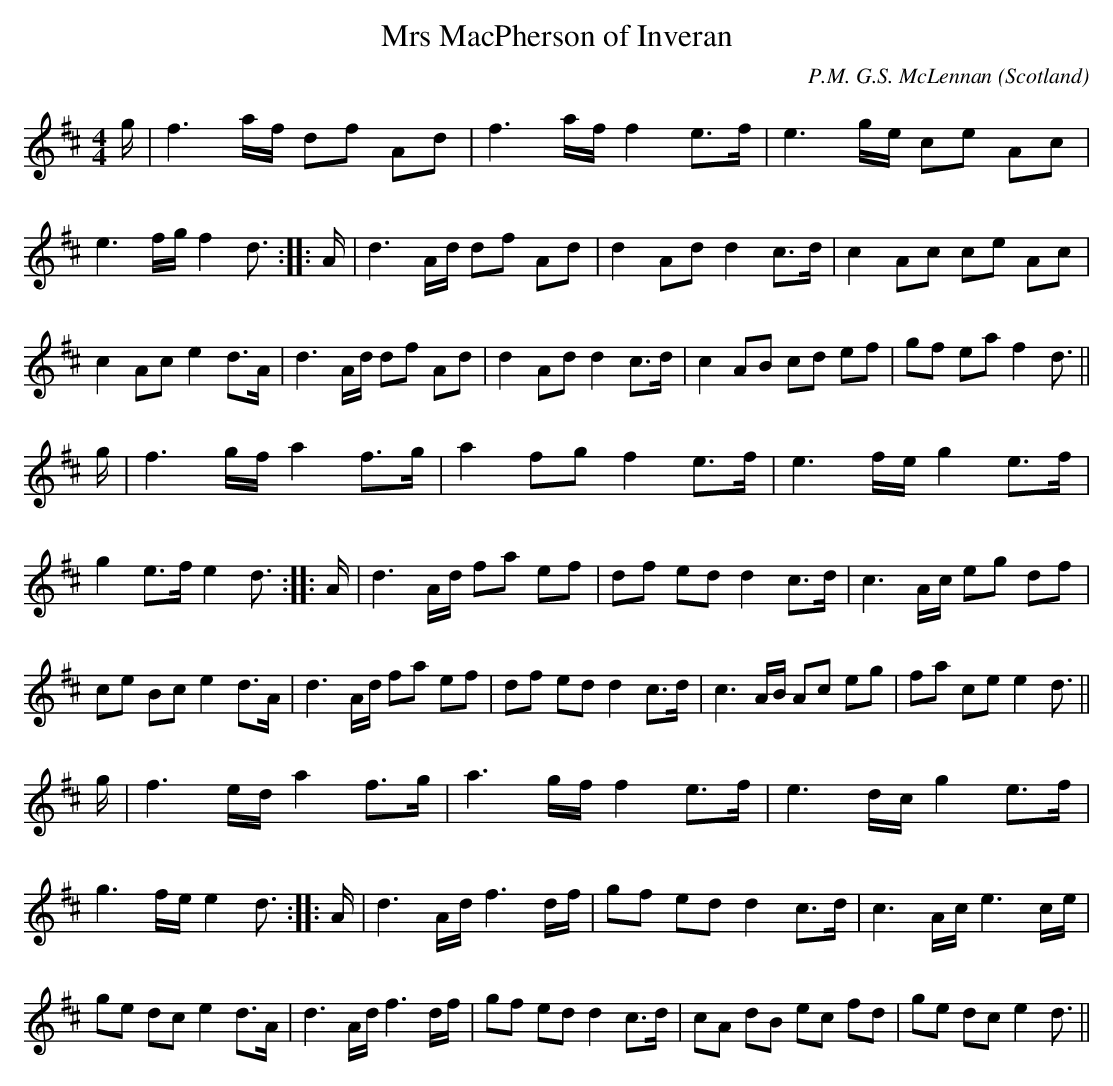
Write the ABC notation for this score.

X:1
T:Mrs MacPherson of Inveran
O:Scotland
M:4/4
C:P.M. G.S. McLennan
K:D
g/|\
f3a/f/ df Ad|f3a/f/ f2 e>f|\
e3g/e/ ce Ac|e3f/g/ f2 d3/2 ::\
A/|\
d3A/d/ df Ad|d2 Ad d2 c>d|\
c2 Ac ce Ac|c2 Ac e2d>A|\
d3A/d/ df Ad|d2 Ad d2 c>d|\
c2 AB cd ef|gf ea f2 d3/2||
g/|\
f3g/f/ a2 f>g|a2 fg f2 e>f|\
e3f/e/ g2 e>f|g2 e>f e2 d3/2 ::\
A/|\
d3A/d/ fa ef|df ed d2 c>d|\
c3A/c/ eg df|ce Bc e2 d>A|\
d3A/d/ fa ef|df ed d2 c>d|\
c3A/B/ Ac eg|fa ce e2 d3/2||
g/|\
f3e/d/ a2 f>g|a3g/f/ f2 e>f|\
e3d/c/ g2 e>f|g3f/e/ e2 d3/2::\
A/|\
d3A/d/ f3 d/f/|gf ed d2 c>d|\
c3A/c/ e3c/e/|ge dc e2 d>A|\
d3A/d/ f3d/f/|gf ed d2 c>d|\
cA dB ec fd|ge dc e2 d3/2||
